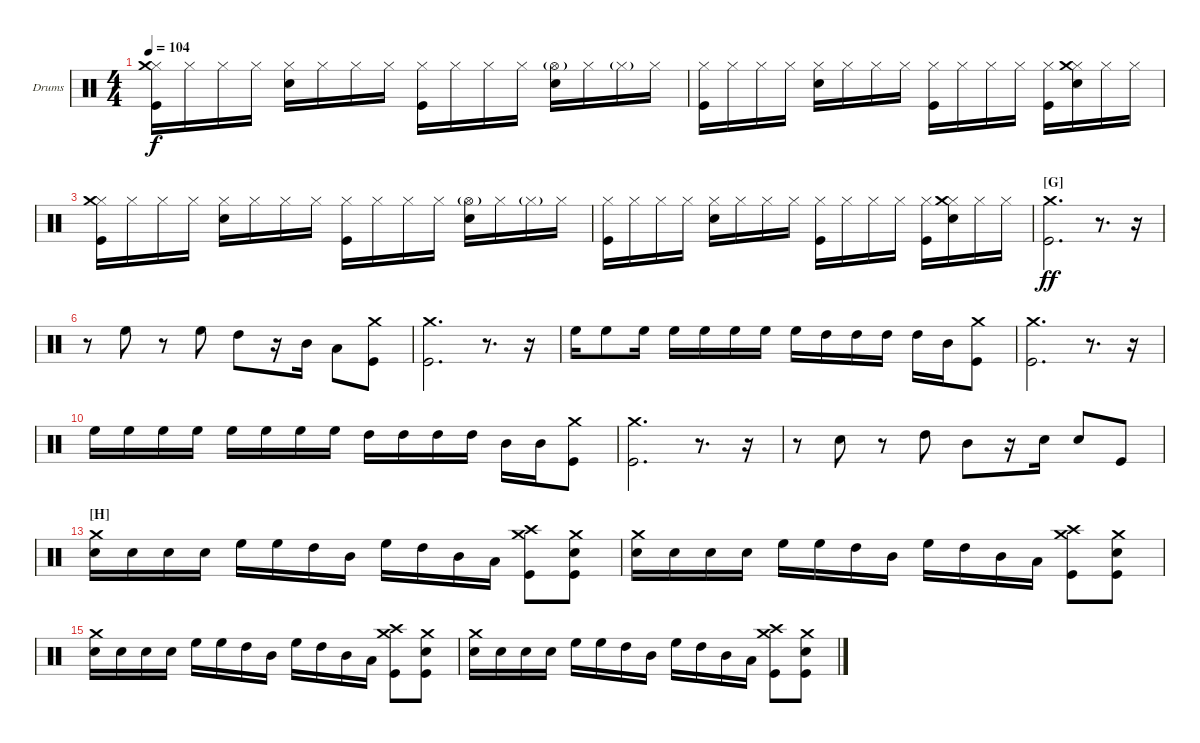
\bracketExtendMode nobrackets
\firstSystemTrackNameOrientation horizontal
\otherSystemsTrackNameOrientation horizontal
\defaultBarNumberDisplay FirstOfSystem
\track ("Drum2" "Drums") {instrument percussion}
\staff {score}
\articulation defaults
\ts (4 4)
\tempo 104
\clef neutral
\scale
0.25
\ks c
("Kick (hit)" "Hi-Hat (closed)" "Crash medium (hit)").16{dy f} "Hi-Hat (closed)".16 "Hi-Hat (closed)".16 "Hi-Hat (closed)".16 ("Snare (hit) 2" "Hi-Hat (closed)").16 "Hi-Hat (closed)".16 "Hi-Hat (closed)".16 "Hi-Hat (closed)".16 ("Kick (hit)" "Hi-Hat (closed)").16 "Hi-Hat (closed)".16 "Hi-Hat (closed)".16 "Hi-Hat (closed)".16 ("Snare (hit) 2" "Hi-Hat (open)"{g}).16 "Hi-Hat (closed)".16 "Hi-Hat (closed)"{g}.16 "Hi-Hat (closed)".16 |
\scale
0.25 ("Kick (hit)" "Hi-Hat (closed)").16 "Hi-Hat (closed)".16 "Hi-Hat (closed)".16 "Hi-Hat (closed)".16 ("Snare (hit) 2" "Hi-Hat (closed)").16 "Hi-Hat (closed)".16 "Hi-Hat (closed)".16 "Hi-Hat (closed)".16 ("Kick (hit)" "Hi-Hat (closed)").16 "Hi-Hat (closed)".16 "Hi-Hat (closed)".16 "Hi-Hat (closed)".16 ("Kick (hit)" "Hi-Hat (closed)").16 ("Snare (hit) 2" "Hi-Hat (closed)" "Crash medium (hit)").16 "Hi-Hat (closed)".16 "Hi-Hat (closed)".16 |
\scale
0.25 ("Kick (hit)" "Hi-Hat (closed)" "Crash medium (hit)").16 "Hi-Hat (closed)".16 "Hi-Hat (closed)".16 "Hi-Hat (closed)".16 ("Snare (hit) 2" "Hi-Hat (closed)").16 "Hi-Hat (closed)".16 "Hi-Hat (closed)".16 "Hi-Hat (closed)".16 ("Kick (hit)" "Hi-Hat (closed)").16 "Hi-Hat (closed)".16 "Hi-Hat (closed)".16 "Hi-Hat (closed)".16 ("Snare (hit) 2" "Hi-Hat (open)"{g}).16 "Hi-Hat (closed)".16 "Hi-Hat (closed)"{g}.16 "Hi-Hat (closed)".16 |
\scale
0.25 ("Kick (hit)" "Hi-Hat (closed)").16 "Hi-Hat (closed)".16 "Hi-Hat (closed)".16 "Hi-Hat (closed)".16 ("Snare (hit) 2" "Hi-Hat (closed)").16 "Hi-Hat (closed)".16 "Hi-Hat (closed)".16 "Hi-Hat (closed)".16 ("Kick (hit)" "Hi-Hat (closed)").16 "Hi-Hat (closed)".16 "Hi-Hat (closed)".16 "Hi-Hat (closed)".16 ("Kick (hit)" "Hi-Hat (closed)").16 ("Snare (hit) 2" "Hi-Hat (closed)" "Crash medium (hit)").16 "Hi-Hat (closed)".16 "Hi-Hat (closed)".16 |
\section ("G" "")
\scale
0.25 ("Kick (hit)" "Crash medium (hit)").2{d dy ff} r.8{d} r.16 |
\scale
0.25 r.8 "High Floor Tom (hit)".8 r.8 "High Floor Tom (hit)".8 "High Tom (hit)".8 r.16 "Mid Tom (hit)".16 "Low Tom (hit)".8 ("Kick (hit)" "Crash medium (hit)").8 |
\scale
0.25 ("Kick (hit)" "Crash medium (hit)").2{d} r.8{d} r.16 |
\scale
0.25 "High Floor Tom (hit)".16 "High Floor Tom (hit)".8 "High Floor Tom (hit)".16 "High Floor Tom (hit)".16 "High Floor Tom (hit)".16 "High Floor Tom (hit)".16 "High Floor Tom (hit)".16 "High Floor Tom (hit)".16 "High Tom (hit)".16 "High Tom (hit)".16 "High Tom (hit)".16 "High Tom (hit)".16 "Mid Tom (hit)".16 ("Kick (hit)" "Crash medium (hit)").8 |
\scale
0.25 ("Kick (hit)" "Crash medium (hit)").2{d} r.8{d} r.16 |
\scale
0.25 "High Floor Tom (hit)".16 "High Floor Tom (hit)".16 "High Floor Tom (hit)".16 "High Floor Tom (hit)".16 "High Floor Tom (hit)".16 "High Floor Tom (hit)".16 "High Floor Tom (hit)".16 "High Floor Tom (hit)".16 "High Tom (hit)".16 "High Tom (hit)".16 "High Tom (hit)".16 "High Tom (hit)".16 "Mid Tom (hit)".16 "Mid Tom (hit)".16 ("Kick (hit)" "Crash medium (hit)").8 |
\scale
0.25 ("Kick (hit)" "Crash medium (hit)").2{d} r.8{d} r.16 |
\scale
0.25 r.8 "Snare (hit) 2".8 r.8 "High Tom (hit)".8 "Mid Tom (hit)".8 r.16 "Snare (hit) 2".16 "Snare (hit) 2".8 "Kick (hit)".8 |
\section ("H" "")
\scale
0.25 ("Snare (hit) 2" "Crash medium (hit)").16 "Snare (hit) 2".16 "Snare (hit) 2".16 "Snare (hit) 2".16 "High Floor Tom (hit)".16 "High Floor Tom (hit)".16 "High Tom (hit)".16 "Mid Tom (hit)".16 "High Floor Tom (hit)".16 "High Tom (hit)".16 "Mid Tom (hit)".16 "Low Tom (hit)".16 ("Crash high (hit)" "Kick (hit)" "Crash medium (hit)").8 ("Snare (hit) 2" "Crash medium (hit)" "Kick (hit)").8 |
\scale
0.25 ("Snare (hit) 2" "Crash medium (hit)").16 "Snare (hit) 2".16 "Snare (hit) 2".16 "Snare (hit) 2".16 "High Floor Tom (hit)".16 "High Floor Tom (hit)".16 "High Tom (hit)".16 "Mid Tom (hit)".16 "High Floor Tom (hit)".16 "High Tom (hit)".16 "Mid Tom (hit)".16 "Low Tom (hit)".16 ("Crash medium (hit)" "Kick (hit)" "Crash high (hit)").8 ("Crash medium (hit)" "Snare (hit) 2" "Kick (hit)").8 |
\scale
0.25 ("Snare (hit) 2" "Crash medium (hit)").16 "Snare (hit) 2".16 "Snare (hit) 2".16 "Snare (hit) 2".16 "High Floor Tom (hit)".16 "High Floor Tom (hit)".16 "High Tom (hit)".16 "Mid Tom (hit)".16 "High Floor Tom (hit)".16 "High Tom (hit)".16 "Mid Tom (hit)".16 "Low Tom (hit)".16 ("Crash medium (hit)" "Kick (hit)" "Crash high (hit)").8 ("Crash medium (hit)" "Snare (hit) 2" "Kick (hit)").8 |
\scale
0.25 ("Snare (hit) 2" "Crash medium (hit)").16 "Snare (hit) 2".16 "Snare (hit) 2".16 "Snare (hit) 2".16 "High Floor Tom (hit)".16 "High Floor Tom (hit)".16 "High Tom (hit)".16 "Mid Tom (hit)".16 "High Floor Tom (hit)".16 "High Tom (hit)".16 "Mid Tom (hit)".16 "Low Tom (hit)".16 ("Crash medium (hit)" "Kick (hit)" "Crash high (hit)").8 ("Crash medium (hit)" "Snare (hit) 2" "Kick (hit)").8
